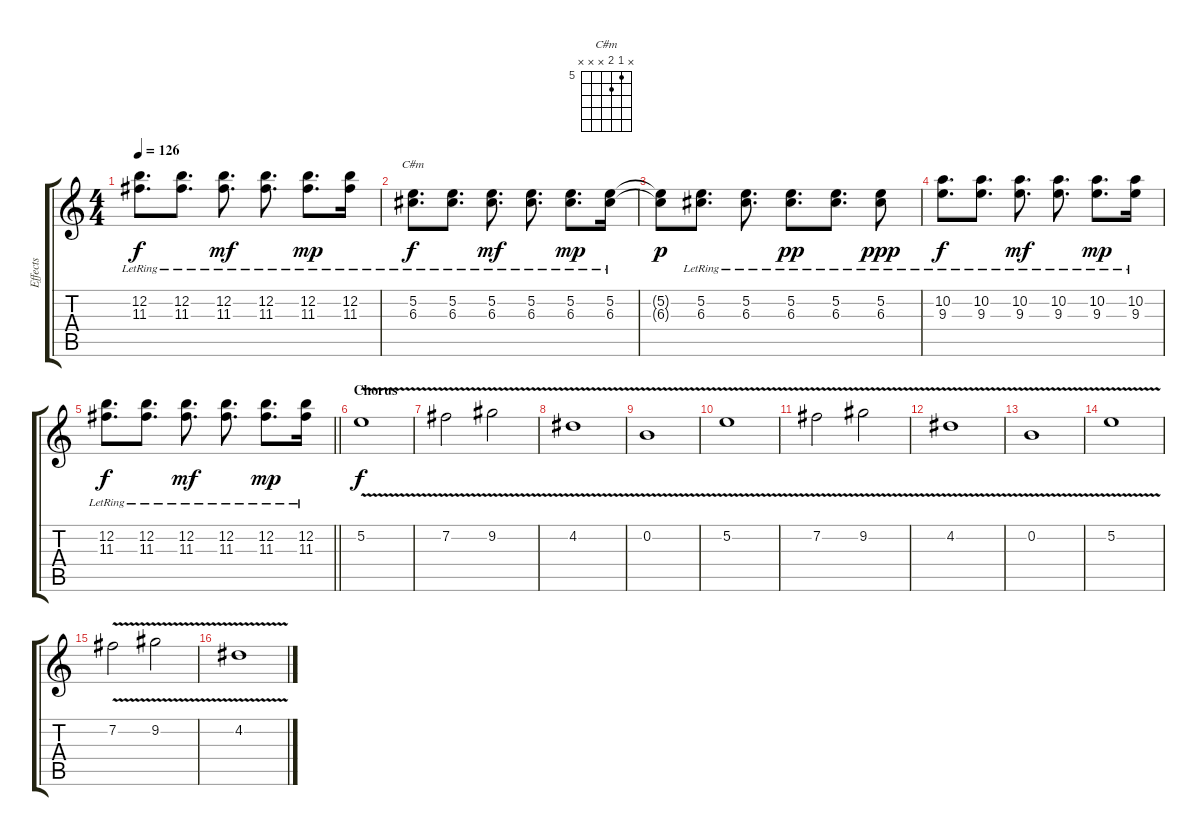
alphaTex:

\track ("Effects" "Effects") {instrument overdrivenguitar}
\staff {score tabs}
\tuning (E4 B3 G3 D3 A2 E2) {hide}
\chord ("C#m" x 5 6 x x x) {firstfret 5}
\ts (4 4)
\tempo 126
\clef g2
\ks c
(12.2{lr} 11.3{lr}).8{d dy f} (12.2{lr} 11.3{lr}).8{d} (12.2{lr} 11.3{lr}).8{d dy mf} (12.2{lr} 11.3{lr}).8{d} (12.2{lr} 11.3{lr}).8{d dy mp} (12.2{lr} 11.3{lr}).16 |
(5.2{lr} 6.3{lr}).8{d ch "C#m" dy f} (5.2{lr} 6.3{lr}).8{d} (5.2{lr} 6.3{lr}).8{d dy mf} (5.2{lr} 6.3{lr}).8{d} (5.2{lr} 6.3{lr}).8{d dy mp} (5.2{lr} 6.3{lr}).16 |
(5.2{t} 6.3{t}).8{dy p} (5.2{lr} 6.3{lr}).8{d} (5.2{lr} 6.3{lr}).8{d} (5.2{lr} 6.3{lr}).8{d dy pp} (5.2{lr} 6.3{lr}).8{d} (5.2{lr} 6.3{lr}).8{dy ppp} |
(10.2{lr} 9.3{lr}).8{d dy f} (10.2{lr} 9.3{lr}).8{d} (10.2{lr} 9.3{lr}).8{d dy mf} (10.2{lr} 9.3{lr}).8{d} (10.2{lr} 9.3{lr}).8{d dy mp} (10.2{lr} 9.3{lr}).16 |
\barLineRight lightlight
(12.2{lr} 11.3{lr}).8{d dy f} (12.2{lr} 11.3{lr}).8{d} (12.2{lr} 11.3{lr}).8{d dy mf} (12.2{lr} 11.3{lr}).8{d} (12.2{lr} 11.3{lr}).8{d dy mp} (12.2{lr} 11.3{lr}).16 |
\section ("" "Chorus")
5.2{v}.1{dy f instrument distortionguitar} |
7.2{v}.2 9.2{v}.2 |
4.2{v}.1 |
0.2{v}.1 |
5.2{v}.1 |
7.2{v}.2 9.2{v}.2 |
4.2{v}.1 |
0.2{v}.1 |
5.2{v}.1 |
7.2{v}.2 9.2{v}.2 |
4.2{v}.1
